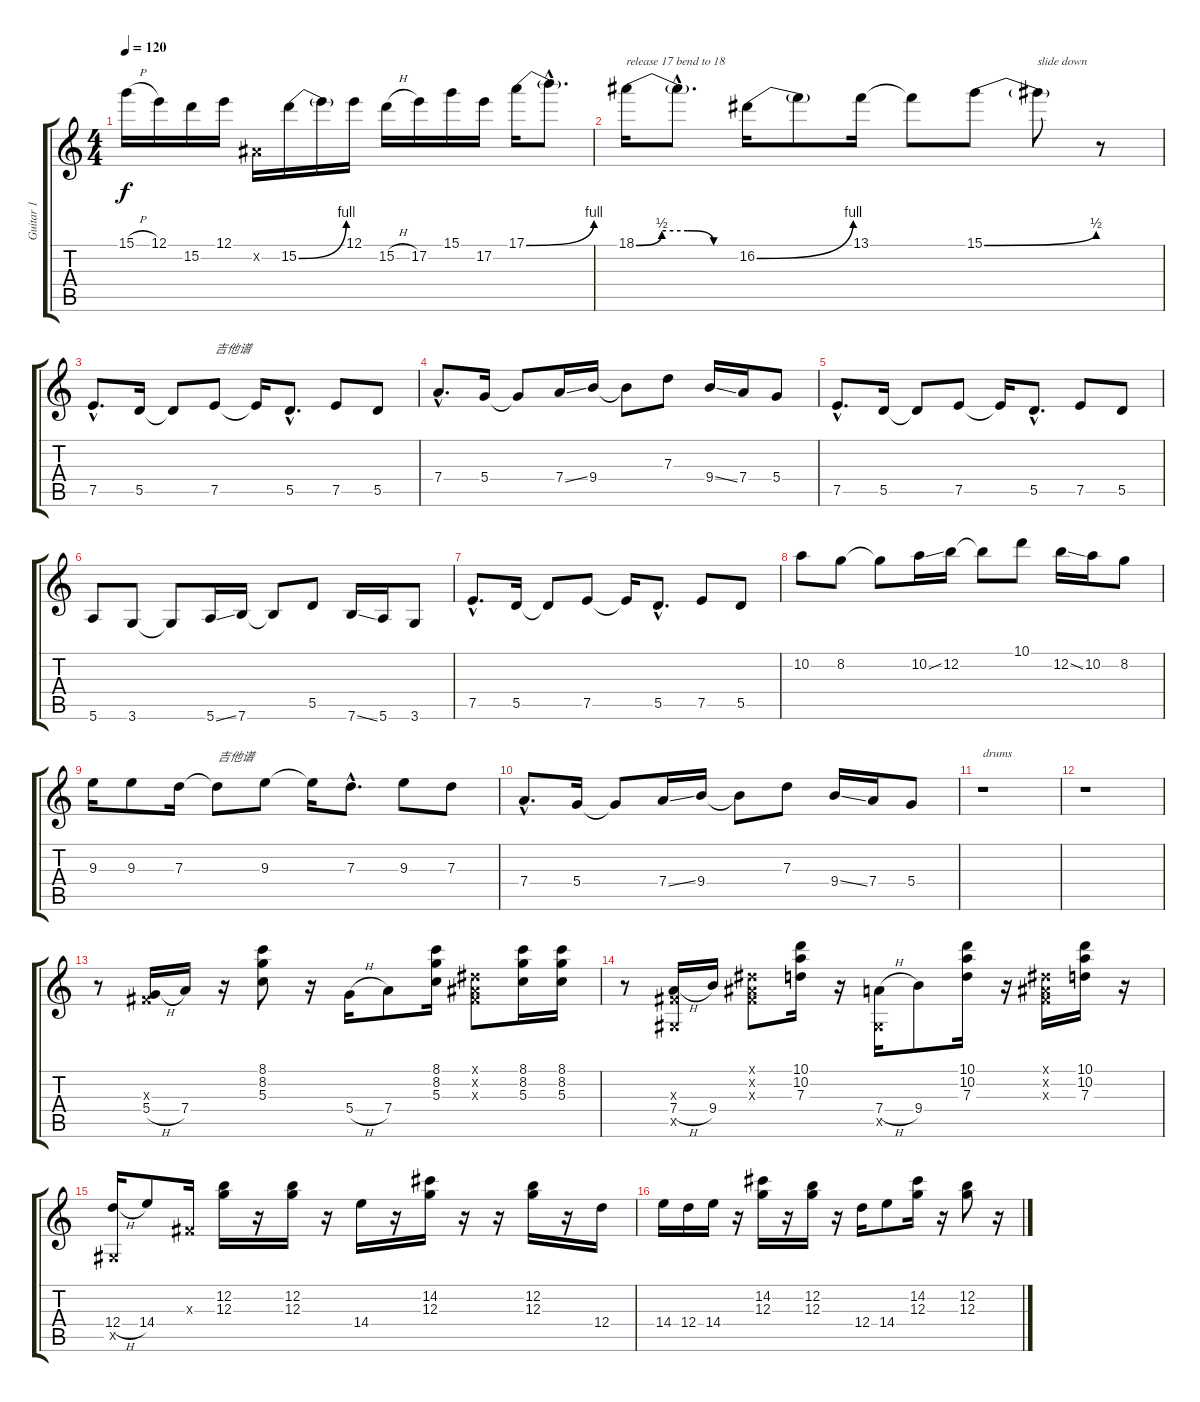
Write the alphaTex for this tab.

\track ("Guitar 1" "Guitar 1") {instrument overdrivenguitar}
\staff {score tabs}
\tuning (E4 B3 G3 D3 A2 E2) {hide}
\ts (4 4)
\tempo 120
\clef g2
\ks c
15.1{h}.16{dy f} 12.1.16 15.2.16 12.1.16 -1.2{x}.16 15.2{be (bend 0 0 60 4)}.16 15.2{t}.16 12.1.16 15.2{h}.16 17.2.16 15.1.16 17.2.16 17.1{be (bend 0 0 60 4)}.16 17.1{hac t}.8{d} |
18.1{be (custom 0 0 15 2 30 2 45 0 60 0)}.16{txt "release 17 bend to 18"} 18.1{hac t}.8{d} 16.2{be (bend 0 0 60 4)}.16 16.2{t}.8 13.1.16 13.1{t}.8 15.1{be (bend 0 0 60 2)}.8 15.1{t}.8{txt "slide down"} r.8 |
7.5{hac}.8{d} 5.5.16 5.5{t}.8 7.5.8{txt "吉他谱"} 7.5{t}.16 5.5{hac}.8{d} 7.5.8 5.5.8 |
7.4{hac}.8{d} 5.4.16 5.4{t}.8 7.4{ss}.16 9.4.16 9.4{t}.8 7.3.8 9.4{ss}.16 7.4.16 5.4.8 |
7.5{hac}.8{d} 5.5.16 5.5{t}.8 7.5.8 7.5{t}.16 5.5{hac}.8{d} 7.5.8 5.5.8 |
5.6.8 3.6.8 3.6{t}.8 5.6{ss}.16 7.6.16 7.6{t}.8 5.5.8 7.6{ss}.16 5.6.16 3.6.8 |
7.5{hac}.8{d} 5.5.16 5.5{t}.8 7.5.8 7.5{t}.16 5.5{hac}.8{d} 7.5.8 5.5.8 |
10.2.8 8.2.8 8.2{t}.8 10.2{ss}.16 12.2.16 12.2{t}.8 10.1.8 12.2{ss}.16 10.2.16 8.2.8 |
9.3.16 9.3.8 7.3.16 7.3{t}.8{txt "吉他谱"} 9.3.8 9.3{t}.16 7.3{hac}.8{d} 9.3.8 7.3.8 |
7.4{hac}.8{d} 5.4.16 5.4{t}.8 7.4{ss}.16 9.4.16 9.4{t}.8 7.3.8 9.4{ss}.16 7.4.16 5.4.8 |
r.1{txt "drums"} |
r.1 |
r.8 (-1.3{x} 5.4{h}).16 7.4.16 r.16 (8.1 8.2 5.3).8 r.16 5.4{h}.16 7.4.8 (8.1 8.2 5.3).16 (-1.1{x} -1.2{x} -1.3{x}).8 (8.1 8.2 5.3).16 (8.1 8.2 5.3).16 |
r.8 (-1.3{x} 7.4{h} -1.5{x}).16 9.4.16 (-1.1{x} -1.2{x} -1.3{x}).8 (10.1 10.2 7.3).16 r.16 (7.4{h} -1.5{x}).16 9.4.8 (10.1 10.2 7.3).16 r.16 (-1.1{x} -1.2{x} -1.3{x}).16 (10.1 10.2 7.3).16 r.16 |
(12.4{h} -1.5{x}).16 14.4.8 -1.3{x}.16 (12.2 12.3).16 r.16 (12.2 12.3).16 r.16 14.4.16 r.16 (14.2 12.3).16 r.16 r.16 (12.2 12.3).16 r.16 12.4.16 |
14.4.16 12.4.16 14.4.16 r.16 (14.2 12.3).16 r.16 (12.2 12.3).16 r.16 12.4.16 14.4.8 (14.2 12.3).16 r.16 (12.2 12.3).8 r.16
